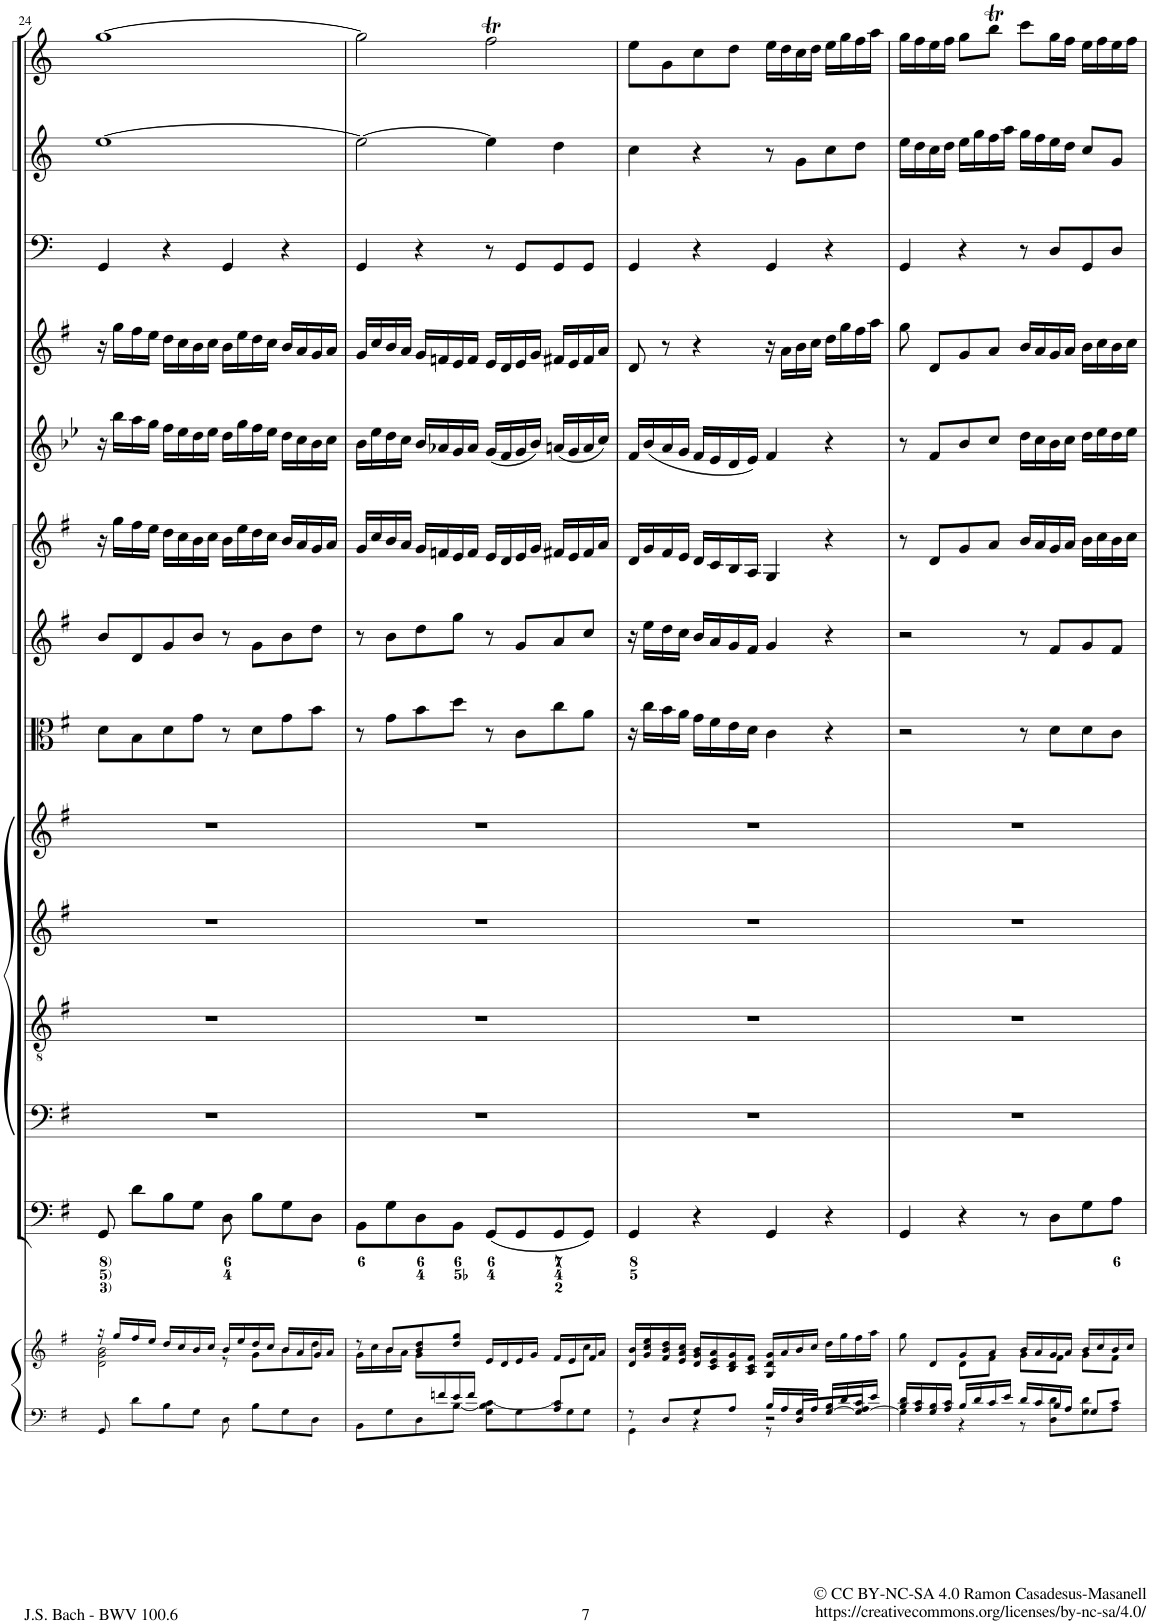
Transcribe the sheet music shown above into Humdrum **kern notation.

**kern	**kern	**kern	**kern	**kern	**kern	**kern	**kern	**kern	**kern	**kern	**kern	**kern	**kern	**kern
*part14	*part14	*part13	*part12	*part11	*part10	*part9	*part8	*part7	*part6	*part5	*part4	*part3	*part2	*part1
*staff15	*staff14	*staff13	*staff12	*staff11	*staff10	*staff9	*staff8	*staff7	*staff6	*staff5	*staff4	*staff3	*staff2	*staff1
*I"Piano reduction	*	*I"Organo e Continuo	*I"Basso	*I"Tenore	*I"Alto	*I"Soprano	*I"Viola	*I"Violino II	*I"Violino I	*I"Oboe d'amore	*I"Flauto Traverso	*I"Timpani	*I"Corno II	*I"Corno I
*I'Pno	*	*	*	*	*	*	*	*	*	*I'Ob	*I'Fl	*I'Timp	*	*
!!LO:PB:g=z
*clefF4	*clefG2	*clefF4	*clefF4	*clefGv2	*clefG2	*clefG2	*clefC3	*clefG2	*clefG2	*clefG2	*clefG2	*clefF4	*clefG2	*clefG2
*	*	*	*	*	*	*	*	*	*	*Trd2c3	*	*	*Trd3c5	*Trd3c5
*k[f#]	*k[f#]	*k[f#]	*k[f#]	*k[f#]	*k[f#]	*k[f#]	*k[f#]	*k[f#]	*k[f#]	*k[b-e-]	*k[f#]	*k[]	*k[]	*k[]
*M4/4	*M4/4	*M4/4	*M4/4	*M4/4	*M4/4	*M4/4	*M4/4	*M4/4	*M4/4	*M4/4	*M4/4	*M4/4	*M4/4	*M4/4
*met(c)	*met(c)	*met(c)	*met(c)	*met(c)	*met(c)	*met(c)	*met(c)	*met(c)	*met(c)	*met(c)	*met(c)	*met(c)	*met(c)	*met(c)
=24	=24	=24	=24	=24	=24	=24	=24	=24	=24	=24	=24	=24	=24	=24
*	*^	*	*	*	*	*	*	*	*	*	*	*	*	*
8GG/	16r	2d\ 2g\ 2b\	8GG/	1r	1r	1r	1r	8d\L	8b/L	16r	16r	16r	4GG/	[1ee	[1gg
.	16gg/LL	.	.	.	.	.	.	.	.	16gg\LL	16bb-\LL	16gg\LL	.	.	.
8d\L	16ff#/	.	8d\L	.	.	.	.	8B\	8d/	16ff#\	16aa\	16ff#\	.	.	.
.	16ee/JJ	.	.	.	.	.	.	.	.	16ee\JJ	16gg\JJ	16ee\JJ	.	.	.
8B\	16dd/LL	.	8B\	.	.	.	.	8d\	8g/	16dd\LL	16ff\LL	16dd\LL	4r	.	.
.	16cc/	.	.	.	.	.	.	.	.	16cc\	16ee-\	16cc\	.	.	.
8G\J	16b/	.	8G\J	.	.	.	.	8g\J	8b/J	16b\	16dd\	16b\	.	.	.
.	16cc/JJ	.	.	.	.	.	.	.	.	16cc\JJ	16ee-\JJ	16cc\JJ	.	.	.
8D\	16b/LL	8r	8D\	.	.	.	.	8r	8r	16b\LL	16dd\LL	16b\LL	4GG/	.	.
.	16ee/	.	.	.	.	.	.	.	.	16ee\	16gg\	16ee\	.	.	.
8B\L	16dd/	8g\L	8B\L	.	.	.	.	8d\L	8g\L	16dd\	16ff\	16dd\	.	.	.
.	16cc/JJ	.	.	.	.	.	.	.	.	16cc\JJ	16ee-\JJ	16cc\JJ	.	.	.
8G\	16b/LL	8b\	8G\	.	.	.	.	8g\	8b\	16b/LL	16dd\LL	16b/LL	4r	.	.
.	16a/	.	.	.	.	.	.	.	.	16a/	16cc\	16a/	.	.	.
8D\J	16g/	8dd\J	8D\J	.	.	.	.	8b\J	8dd\J	16g/	16b-\	16g/	.	.	.
.	16a/JJ	.	.	.	.	.	.	.	.	16a/JJ	16cc\JJ	16a/JJ	.	.	.
=25	=25	=25	=25	=25	=25	=25	=25	=25	=25	=25	=25	=25	=25	=25	=25
*^	*	*	*	*	*	*	*	*	*	*	*	*	*	*	*
16ryy	8BB\L	8r	16g\LL	8BB\L	1r	1r	1r	1r	8r	8r	16g/LL	16b-\LL	16g/LL	4GG/	2ee\_	2gg\]
.	.	.	16cc\	.	.	.	.	.	.	.	16cc/	16ee-\	16cc/	.	.	.
.	8G\	8b/L	16b\	8G\	.	.	.	.	8g\L	8b\L	16b/	16dd\	16b/	.	.	.
.	.	.	16a\JJ	.	.	.	.	.	.	.	16a/JJ	16cc\JJ	16a/JJ	.	.	.
.	8D\	8b/ 8dd/	16g\LL	8D\	.	.	.	.	8b\	8dd\	16g/LL	16b-/LL	16g/LL	4r	.	.
16fn/	.	.	16ryy	.	.	.	.	.	.	.	16fn/	16a-X/	16fn/	.	.	.
*	*	*v	*v	*	*	*	*	*	*	*	*	*	*	*	*	*
16e/	[8B\J	8dd/ 8gg/J	8BB\J	.	.	.	.	8dd\J	8gg\J	16e/	16g/	16e/	.	.	.
16f/JJ	.	.	.	.	.	.	.	.	.	16f/JJ	16a-/JJ	16f/JJ	.	.	.
4B\] [4c\	8G\L	16e/LL	(8GG/L	.	.	.	.	8r	8r	16e/LL	(16g/LL	16e/LL	8r	4ee\]	2ffT\
.	.	16d/	.	.	.	.	.	.	.	16d/	16f/	16d/	.	.	.
.	8G\	16e/	8GG/	.	.	.	.	8c\L	8g/L	16e/	16g/	16e/	8GG/L	.	.
.	.	16g/JJ	.	.	.	.	.	.	.	16g/JJ	16b-/JJ)	16g/JJ	.	.	.
8A/ 8c/]L	8G\	16f#/LL	8GG/	.	.	.	.	8cc\	8a/	16f#X/LL	(16an/LL	16f#X/LL	8GG/	4dd\	.
.	.	16e/	.	.	.	.	.	.	.	16e/	16g/	16e/	.	.	.
*	*	*^	*	*	*	*	*	*	*	*	*	*	*	*	*
8ryy	8G\J	16f#/	8cc\J	8GG/J)	.	.	.	.	8a\J	8cc/J	16f#/	16a/	16f#/	8GG/J	.	.
.	.	16a/JJ	.	.	.	.	.	.	.	.	16a/JJ	16cc/JJ)	16a/JJ	.	.	.
*	*	*v	*v	*	*	*	*	*	*	*	*	*	*	*	*	*
=26	=26	=26	=26	=26	=26	=26	=26	=26	=26	=26	=26	=26	=26	=26	=26
*	*^	*	*	*	*	*	*	*	*	*	*	*	*	*	*
8r	4GG\	2ryy	16d/ 16b/LL	4GG/	1r	1r	1r	1r	16r	16r	16d/LL	16f/LL	8d/	4GG/	4cc\	8ee\L
.	.	.	16g/ 16cc/ 16ee/	.	.	.	.	.	16cc\LL	16ee\LL	16g/	(16b-/	.	.	.	.
8D/L	.	.	16f#/ 16b/ 16dd/	.	.	.	.	.	16b\	16dd\	16f#/	16a/	8r	.	.	8g\
.	.	.	16e/ 16a/ 16cc/JJ	.	.	.	.	.	16a\JJ	16cc\JJ	16e/JJ	16g/JJ	.	.	.	.
8G/	4r	.	16d/ 16g/ 16b/LL	4r	.	.	.	.	16g\LL	16b/LL	16d/LL	16f/LL	4r	4r	4r	8cc\
.	.	.	16c/ 16e/ 16a/	.	.	.	.	.	16f#\	16a/	16c/	16e-/	.	.	.	.
8A/J	.	.	16B/ 16d/ 16g/	.	.	.	.	.	16e\	16g/	16B/	16d/	.	.	.	8dd\J
.	.	.	16A/ 16c/ 16f#/JJ	.	.	.	.	.	16d\JJ	16f#/JJ	16A/JJ	16e-/JJ)	.	.	.	.
16B/LL	2r	8r	16G/ 16d/ 16g/LL	4GG/	.	.	.	.	4c\	4g/	4G/	4f/	16r	4GG/	8r	16ee\LL
16A/	.	.	16a/	.	.	.	.	.	.	.	.	.	16a\LL	.	.	16dd\
16G/	.	8D/L	16b/	.	.	.	.	.	.	.	.	.	16b\	.	8g\L	16cc\
16A/JJ	.	.	16cc/JJ	.	.	.	.	.	.	.	.	.	16cc\JJ	.	.	16dd\JJ
16B/LL	.	[8G/	16dd\LL	4r	.	.	.	.	4r	4r	4r	4r	16dd\LL	4r	8cc\	16ee\LL
16d/	.	.	16gg\	.	.	.	.	.	.	.	.	.	16gg\	.	.	16gg\
16c/	.	8G/_ 8A/J	16ff#\	.	.	.	.	.	.	.	.	.	16ff#\	.	8dd\J	16ff\
16e/JJ	.	.	16aa\JJ	.	.	.	.	.	.	.	.	.	16aa\JJ	.	.	16aa\JJ
*	*v	*v	*	*	*	*	*	*	*	*	*	*	*	*	*	*
=27	=27	=27	=27	=27	=27	=27	=27	=27	=27	=27	=27	=27	=27	=27	=27
*	*	*^	*	*	*	*	*	*	*	*	*	*	*	*	*
16B/ 16d/LL	4G\]	8gg\	4ryy	4GG/	1r	1r	1r	1r	2r	2r	8r	8r	8gg\	4GG/	16ee\LL	16gg\LL
16A/ 16c/	.	.	.	.	.	.	.	.	.	.	.	.	.	.	16dd\	16ff\
16G/ 16B/	.	8d/L	.	.	.	.	.	.	.	.	8d/L	8f/L	8d/L	.	16cc\	16ee\
16A/ 16c/JJ	.	.	.	.	.	.	.	.	.	.	.	.	.	.	16dd\JJ	16ff\JJ
16B/LL	4r	8g/	8d\L	4r	.	.	.	.	.	.	8g/	8b-/	8g/	4r	16ee\LL	8gg\L
16d/	.	.	.	.	.	.	.	.	.	.	.	.	.	.	16gg\	.
16c/	.	8a/J	8f#\J	.	.	.	.	.	.	.	8a/J	8cc/J	8a/J	.	16ff\	8bbt\J
16e/JJ	.	.	.	.	.	.	.	.	.	.	.	.	.	.	16aa\JJ	.
16d/LL	8r	16b/LL	8g\L	8r	.	.	.	.	8r	8r	16b/LL	16dd\LL	16b/LL	8r	16gg\LL	8ccc\L
16c/	.	16a/	.	.	.	.	.	.	.	.	16a/	16cc\	16a/	.	16ff\	.
16B/	8D\ 8d\L	16g/	8f#\J	8D\L	.	.	.	.	8d\L	8f#/L	16g/	16b-\	16g/	8D/L	16ee\	16gg\L
16A/JJ	.	16a/JJ	.	.	.	.	.	.	.	.	16a/JJ	16cc\JJ	16a/JJ	.	16dd\JJ	16ff\JJ
8G/L	8G\ 8d\	16b/LL	8g\L	8G\	.	.	.	.	8d\	8g/	16b\LL	16dd\LL	16b\LL	8GG/	8cc/L	16ee\LL
.	.	16cc/	.	.	.	.	.	.	.	.	16cc\	16ee-\	16cc\	.	.	16ff\
8c/J	8A\J	16b/	8f#\J	8A\J	.	.	.	.	8c\J	8f#/J	16b\	16dd\	16b\	8D/J	8g/J	16ee\
.	.	16cc/JJ	.	.	.	.	.	.	.	.	16cc\JJ	16ee-\JJ	16cc\JJ	.	.	16ff\JJ
*v	*v	*	*	*	*	*	*	*	*	*	*	*	*	*	*	*
*	*v	*v	*	*	*	*	*	*	*	*	*	*	*	*	*
=	=	=	=	=	=	=	=	=	=	=	=	=	=	=
*-	*-	*-	*-	*-	*-	*-	*-	*-	*-	*-	*-	*-	*-	*-
